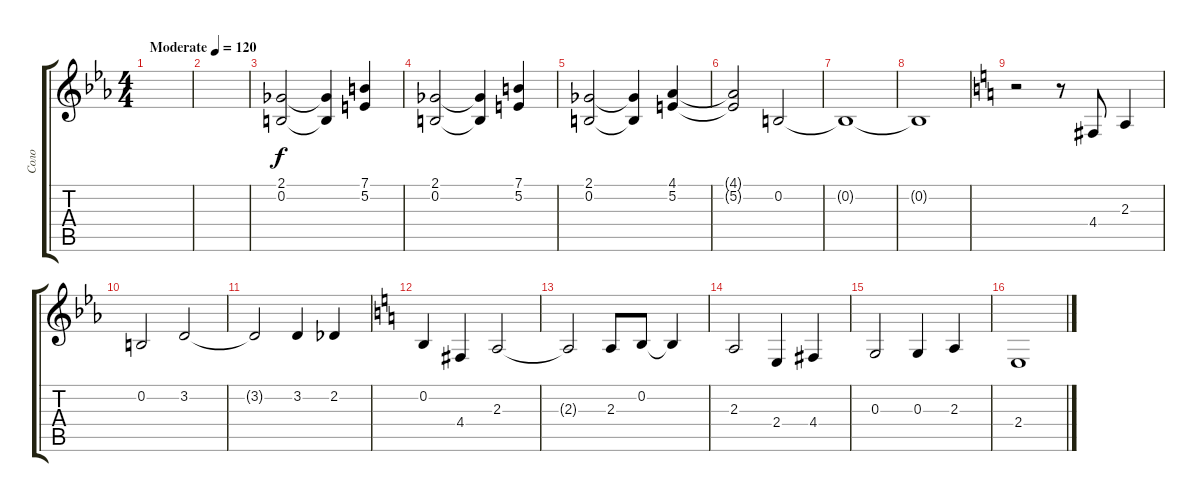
\track ("Соло" "Соло") {instrument violin}
\staff {score tabs}
\tuning (E4 B3 G3 D3 A2 E2) {hide}
\ts (4 4)
\tempo (120 "Moderate")
\clef g2
\ks eb
|
|
(2.1 0.2).2 (2.1{t} 0.2{t}).4 (7.1 5.2).4 |
(2.1 0.2).2 (2.1{t} 0.2{t}).4 (7.1 5.2).4 |
(2.1 0.2).2 (2.1{t} 0.2{t}).4 (4.1 5.2).4 |
(4.1{t} 5.2{t}).2 0.2.2 |
0.2{t}.1 |
0.2{t}.1 |
\ks c
r.2 r.8 4.4.8 2.3.4 |
\ks eb
0.2.2 3.2.2 |
3.2{t}.2 3.2.4 2.2.4 |
\ks c
0.2.4 4.4.4 2.3.2 |
2.3{t}.2 2.3.8 0.2.8 0.2{t}.4 |
2.3.2 2.4.4 4.4.4 |
0.3.2 0.3.4 2.3.4 |
2.4.1
